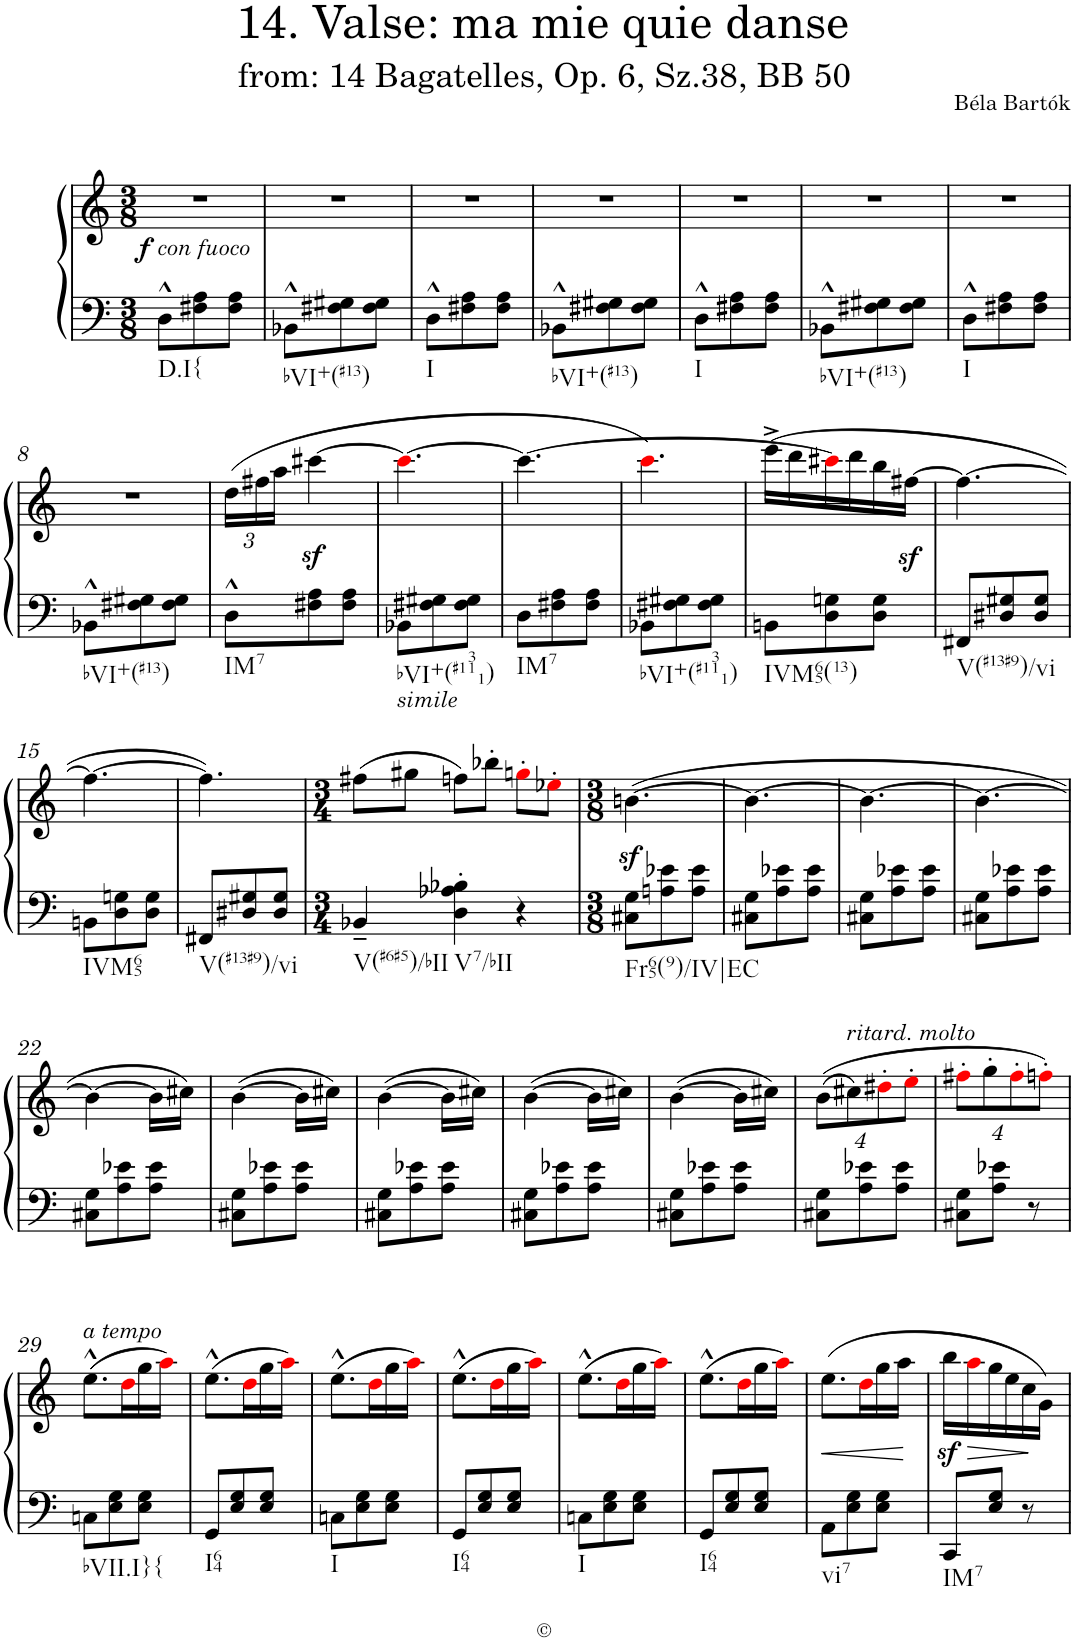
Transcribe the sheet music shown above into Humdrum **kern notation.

**kern	**kern	**dynam
*part1	*part1	*part1
*staff2	*staff1	*staff1/2
*I"Piano	*	*
*I'Pno.	*	*
*clefF4	*clefG2	*
*k[]	*k[]	*
*M3/8	*M3/8	*
=1	=1	=1
!	!LO:TX:b:i:t=con fuoco	!
!LO:TX:b:t=D.I{	!	!
!	!	!LO:DY:a=2
8D^^\L	4.r	f
8F#X\ 8A\	.	.
8F#\ 8A\J	.	.
=2	=2	=2
!LO:TX:b:t=bVI+(#13)	!	!
8BB-X^^\L	4.r	.
8F#X\ 8G#X\	.	.
8F#\ 8G#\J	.	.
=3	=3	=3
!LO:TX:b:t=I	!	!
8D^^\L	4.r	.
8F#X\ 8A\	.	.
8F#\ 8A\J	.	.
=4	=4	=4
!LO:TX:b:t=bVI+(#13)	!	!
8BB-X^^\L	4.r	.
8F#X\ 8G#X\	.	.
8F#\ 8G#\J	.	.
=5	=5	=5
!LO:TX:b:t=I	!	!
8D^^\L	4.r	.
8F#X\ 8A\	.	.
8F#\ 8A\J	.	.
=6	=6	=6
!LO:TX:b:t=bVI+(#13)	!	!
8BB-X^^\L	4.r	.
8F#X\ 8G#X\	.	.
8F#\ 8G#\J	.	.
=7	=7	=7
!LO:TX:b:t=I	!	!
8D^^\L	4.r	.
8F#X\ 8A\	.	.
8F#\ 8A\J	.	.
!!LO:LB:g=z
=8	=8	=8
!LO:TX:b:t=bVI+(#13)	!	!
8BB-X^^\L	4.r	.
8F#X\ 8G#X\	.	.
8F#\ 8G#\J	.	.
=9	=9	=9
*	*Xbrackettup	*
!LO:TX:b:t=IM7	!	!
8D^^\L	(>24dd\LL	.
.	24ff#X\	.
.	24aa\JJ	.
8F#X\ 8A\	[4ccc#Xz<\	.
8F#\ 8A\J	.	.
=10	=10	=10
!LO:TX:b:i:t=simile	!	!
!LO:TX:b:t=bVI+(#1311)	!	!
8BB-X\L	4.ccc#i\_	.
8F#X\ 8G#X\	.	.
8F#\ 8G#\J	.	.
=11	=11	=11
!LO:TX:b:t=IM7	!	!
8D\L	4.ccc#\_	.
8F#X\ 8A\	.	.
8F#\ 8A\J	.	.
=12	=12	=12
!LO:TX:b:t=bVI+(#1311)	!	!
8BB-X\L	4.ccci\)	.
8F#X\ 8G#X\	.	.
8F#\ 8G#\J	.	.
=13	=13	=13
!LO:TX:b:t=IVM65(13)	!	!
8BBn\L	(>16eee^\LL	.
.	16ddd\	.
8D\ 8Gn\	16ccc#Xi\]	.
.	16ddd\	.
8D\ 8G\J	16bb\	.
.	[16ff#Xz<\JJ	.
=14	=14	=14
!LO:TX:b:t=V(#13#9)/vi	!	!
8FF#X/L	4.ff#\_	.
8D#X/ 8G#X/	.	.
8D#/ 8G#/J	.	.
!!LO:LB:g=z
=15	=15	=15
!LO:TX:b:t=IVM65	!	!
8BBn\L	4.ff#\_	.
8D\ 8Gn\	.	.
8D\ 8G\J	.	.
=16	=16	=16
!LO:TX:b:t=V(#13#9)/vi	!	!
8FF#X/L	4.ff#\])	.
8D#X/ 8G#X/	.	.
8D#/ 8G#/J	.	.
=17	=17	=17
*M3/4	*M3/4	*
!LO:TX:b:t=V(#6#5)/bII	!	!
4BB-X~/	(>8ff#X\L	.
.	8gg#X\J	.
!LO:TX:b:t=V7/bII	!	!
4D\' 4A-X\' 4B-X\'	8ffn\L)	.
.	8bb-X'\J	.
4r	8ggn'i\L	.
.	8ee-X'i\J	.
=18	=18	=18
*M3/8	*M3/8	*
!LO:TX:b:t=Fr65(9)/IV|EC	!	!
8C#X\ 8G\L	(>[4.bnz<\	.
8An\ 8e-X\	.	.
8A\ 8e-\J	.	.
=19	=19	=19
8C#X\ 8G\L	4.b\_	.
8A\ 8e-X\	.	.
8A\ 8e-\J	.	.
=20	=20	=20
8C#X\ 8G\L	4.b\_	.
8A\ 8e-X\	.	.
8A\ 8e-\J	.	.
=21	=21	=21
8C#X\ 8G\L	4.b\_	.
8A\ 8e-X\	.	.
8A\ 8e-\J	.	.
!!LO:LB:g=z
=22	=22	=22
8C#X\ 8G\L	4b\_	.
8A\ 8e-X\	.	.
8A\ 8e-\J	16b\LL]	.
.	16cc#X\JJ)	.
=23	=23	=23
8C#X\ 8G\L	(>[4b\	.
8A\ 8e-X\	.	.
8A\ 8e-\J	16b\LL]	.
.	16cc#X\JJ)	.
=24	=24	=24
8C#X\ 8G\L	(>[4b\	.
8A\ 8e-X\	.	.
8A\ 8e-\J	16b\LL]	.
.	16cc#X\JJ)	.
=25	=25	=25
8C#X\ 8G\L	(>[4b\	.
8A\ 8e-X\	.	.
8A\ 8e-\J	16b\LL]	.
.	16cc#X\JJ)	.
=26	=26	=26
8C#X\ 8G\L	(>[4b\	.
8A\ 8e-X\	.	.
8A\ 8e-\J	16b\LL]	.
.	16cc#X\JJ)	.
=27	=27	=27
8C#X\ 8G\L	(>(>32%3b\L	.
!	!LO:TX:a:i:t=ritard. molto	!
.	32%3cc#X\)	.
8A\ 8e-X\	.	.
.	32%3dd#X'i\	.
8A\ 8e-\J	.	.
.	32%3ee'i\J	.
=28	=28	=28
8C#X\ 8G\L	32%3ff#X'i\L	.
.	32%3gg'\	.
8A\ 8e-X\J	.	.
.	32%3ff#'i\	.
8r	.	.
.	32%3ffn'i\J)	.
!!LO:LB:g=z
=29	=29	=29
!	!LO:TX:a:i:t=a tempo	!
!LO:TX:b:t=bVII.I}{	!	!
8Cn\L	(>8.ee^^\L	.
8E\ 8G\	.	.
.	16ddi\L	.
8E\ 8G\J	16gg\	.
.	16aai\JJ)	.
=30	=30	=30
!LO:TX:b:t=I64	!	!
8GG/L	(>8.ee^^\L	.
8E/ 8G/	.	.
.	16ddi\L	.
8E/ 8G/J	16gg\	.
.	16aai\JJ)	.
=31	=31	=31
!LO:TX:b:t=I	!	!
8Cn\L	(>8.ee^^\L	.
8E\ 8G\	.	.
.	16ddi\L	.
8E\ 8G\J	16gg\	.
.	16aai\JJ)	.
=32	=32	=32
!LO:TX:b:t=I64	!	!
8GG/L	(>8.ee^^\L	.
8E/ 8G/	.	.
.	16ddi\L	.
8E/ 8G/J	16gg\	.
.	16aai\JJ)	.
=33	=33	=33
!LO:TX:b:t=I	!	!
8Cn\L	(>8.ee^^\L	.
8E\ 8G\	.	.
.	16ddi\L	.
8E\ 8G\J	16gg\	.
.	16aai\JJ)	.
=34	=34	=34
!LO:TX:b:t=I64	!	!
8GG/L	(>8.ee^^\L	.
8E/ 8G/	.	.
.	16ddi\L	.
8E/ 8G/J	16gg\	.
.	16aai\JJ)	.
=35	=35	=35
!LO:TX:b:t=vi7	!	!
!	!	!LO:HP:b
8AA\L	(>8.ee\L	<
8E\ 8G\	.	.
.	16ddi\L	.
8E\ 8G\J	16gg\	.
.	16aa\JJ	.
.	.	[
=36	=36	=36
!LO:TX:b:t=IM7	!	!
8CC/L	16bbz<\LL	.
!	!	!LO:HP:b
.	16aai\	>
8E/ 8G/J	16gg\	.
.	16ee\	.
8r	16cc\	.
.	16g\JJ)	]
=	=	=
*-	*-	*-
